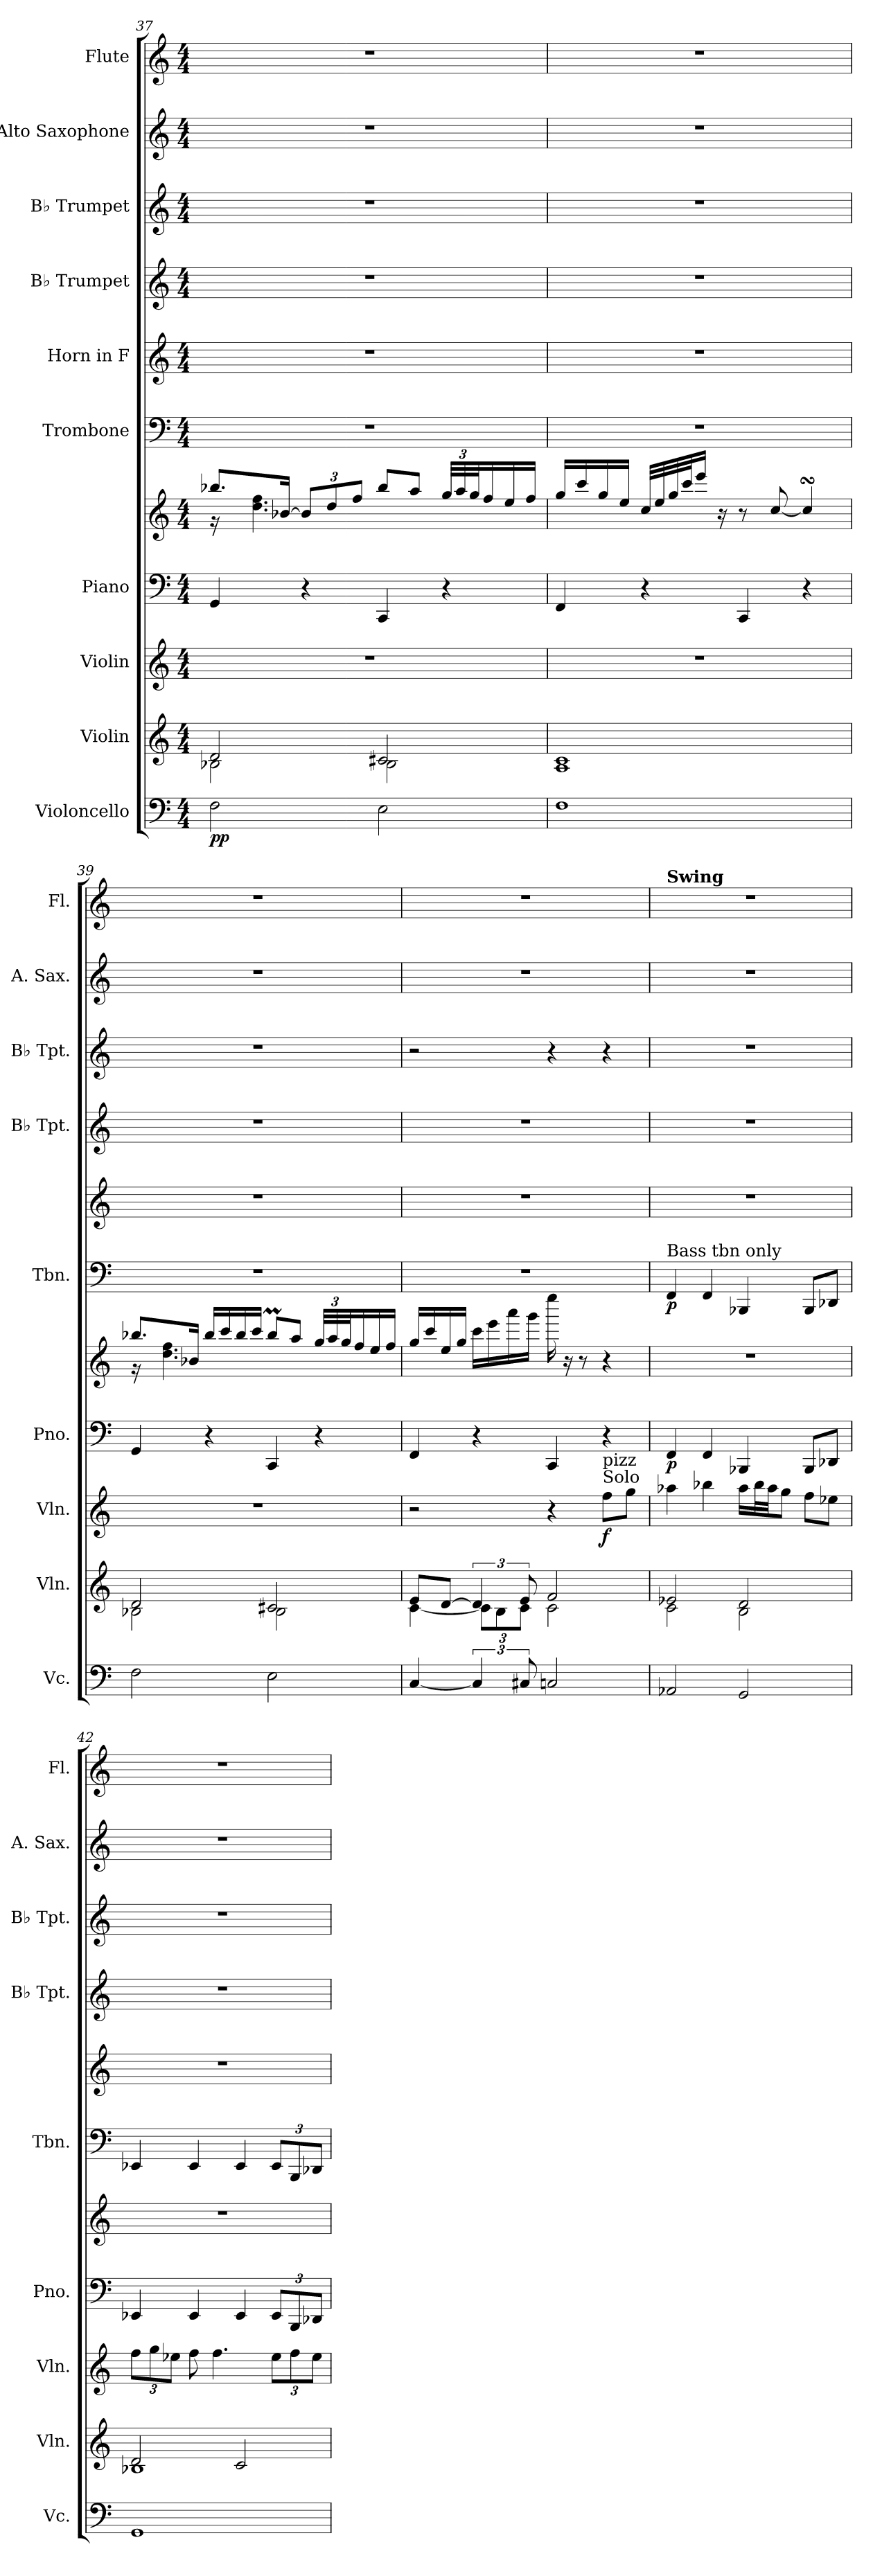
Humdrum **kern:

**kern	**dynam	**kern	**kern	**dynam	**kern	**kern	**dynam	**kern	**dynam	**kern	**kern	**kern	**kern	**kern
*part10	*part10	*part9	*part8	*part8	*part7	*part7	*part7	*part6	*part6	*part5	*part4	*part3	*part2	*part1
*staff11	*staff11	*staff10	*staff9	*staff9	*staff8	*staff7	*staff7/8	*staff6	*staff6	*staff5	*staff4	*staff3	*staff2	*staff1
*I"Violoncello	*	*I"Violin	*I"Violin	*	*I"Piano	*	*	*I"Trombone	*	*I"Horn in F	*I"B♭ Trumpet	*I"B♭ Trumpet	*I"Alto Saxophone	*I"Flute
*I'Vc.	*	*I'Vln.	*I'Vln.	*	*I'Pno.	*	*	*I'Tbn.	*	*	*I'B♭ Tpt.	*I'B♭ Tpt.	*I'A. Sax.	*I'Fl.
*clefF4	*	*clefG2	*clefG2	*	*clefF4	*clefG2	*	*clefF4	*	*clefG2	*clefG2	*clefG2	*clefG2	*clefG2
*	*	*	*	*	*	*	*	*	*	*ITrd4c7	*ITrd1c2	*ITrd1c2	*ITrd5c9	*
*k[]	*	*k[]	*k[]	*	*k[]	*k[]	*	*k[]	*	*k[b-]	*k[b-e-]	*k[b-e-]	*k[b-e-a-]	*k[]
*M4/4	*	*M4/4	*M4/4	*	*M4/4	*M4/4	*	*M4/4	*	*M4/4	*M4/4	*M4/4	*M4/4	*M4/4
=37	=37	=37	=37	=37	=37	=37	=37	=37	=37	=37	=37	=37	=37	=37
*	*	*^	*	*	*	*^	*	*	*	*	*	*	*	*
!	!LO:DY:b	!	!	!	!	!	!	!	!	!	!	!	!	!	!	!
2F\	pp	2d/	2B-X\	1r	.	4GG/	8.bb-X/L	16r	.	1r	.	1r	1r	1r	1r	1r
.	.	.	.	.	.	.	.	16ryy	.	.	.	.	.	.	.	.
.	.	.	.	.	.	.	.	4.dd\ 4.ff\	.	.	.	.	.	.	.	.
.	.	.	.	.	.	.	[16b-X/Jk	.	.	.	.	.	.	.	.	.
*	*	*	*	*	*	*	*Xbrackettup	*	*	*	*	*	*	*	*	*
.	.	.	.	.	.	4r	12b-/L]	.	.	.	.	.	.	.	.	.
.	.	.	.	.	.	.	12dd/	.	.	.	.	.	.	.	.	.
.	.	.	.	.	.	.	12ff/J	.	.	.	.	.	.	.	.	.
2E\	.	2c#X/	2B-\	.	.	4CC/	8bb-/L	2ryy	.	.	.	.	.	.	.	.
.	.	.	.	.	.	.	8aa/J	.	.	.	.	.	.	.	.	.
.	.	.	.	.	.	4r	48gg/LLL	.	.	.	.	.	.	.	.	.
.	.	.	.	.	.	.	48aa/	.	.	.	.	.	.	.	.	.
.	.	.	.	.	.	.	48gg/J	.	.	.	.	.	.	.	.	.
.	.	.	.	.	.	.	16ff/	.	.	.	.	.	.	.	.	.
.	.	.	.	.	.	.	16ee/	.	.	.	.	.	.	.	.	.
.	.	.	.	.	.	.	16ff/JJ	.	.	.	.	.	.	.	.	.
*	*	*	*	*	*	*	*v	*v	*	*	*	*	*	*	*	*
!!LO:PB:g=z
=38	=38	=38	=38	=38	=38	=38	=38	=38	=38	=38	=38	=38	=38	=38	=38
1F	.	1c	1A	1r	.	4FF/	16gg/LL	.	1r	.	1r	1r	1r	1r	1r
.	.	.	.	.	.	.	16ccc/	.	.	.	.	.	.	.	.
.	.	.	.	.	.	.	16gg/	.	.	.	.	.	.	.	.
.	.	.	.	.	.	.	16ee/JJ	.	.	.	.	.	.	.	.
.	.	.	.	.	.	4r	32cc/LLL	.	.	.	.	.	.	.	.
.	.	.	.	.	.	.	32ee/	.	.	.	.	.	.	.	.
.	.	.	.	.	.	.	32gg/	.	.	.	.	.	.	.	.
.	.	.	.	.	.	.	32ccc/J	.	.	.	.	.	.	.	.
.	.	.	.	.	.	.	16eee/JJ	.	.	.	.	.	.	.	.
.	.	.	.	.	.	.	16r	.	.	.	.	.	.	.	.
.	.	.	.	.	.	4CC/	8r	.	.	.	.	.	.	.	.
.	.	.	.	.	.	.	[8cc/	.	.	.	.	.	.	.	.
.	.	.	.	.	.	4r	4ccsSSs/]	.	.	.	.	.	.	.	.
=39	=39	=39	=39	=39	=39	=39	=39	=39	=39	=39	=39	=39	=39	=39	=39
*	*	*	*	*	*	*	*^	*	*	*	*	*	*	*	*
2F\	.	2d/	2B-X\	1r	.	4GG/	8.bb-X/L	16r	.	1r	.	1r	1r	1r	1r	1r
.	.	.	.	.	.	.	.	16ryy	.	.	.	.	.	.	.	.
.	.	.	.	.	.	.	.	4.dd\ 4.ff\	.	.	.	.	.	.	.	.
.	.	.	.	.	.	.	16b-X/Jk	.	.	.	.	.	.	.	.	.
.	.	.	.	.	.	4r	16bb-/LL	.	.	.	.	.	.	.	.	.
.	.	.	.	.	.	.	16ccc/	.	.	.	.	.	.	.	.	.
.	.	.	.	.	.	.	16bb-/	.	.	.	.	.	.	.	.	.
.	.	.	.	.	.	.	16ccc/JJ	.	.	.	.	.	.	.	.	.
2E\	.	2c#X/	2B-\	.	.	4CC/	8bb-M/L	2ryy	.	.	.	.	.	.	.	.
.	.	.	.	.	.	.	8aa/J	.	.	.	.	.	.	.	.	.
.	.	.	.	.	.	4r	48gg/LLL	.	.	.	.	.	.	.	.	.
.	.	.	.	.	.	.	48aa/	.	.	.	.	.	.	.	.	.
.	.	.	.	.	.	.	48gg/J	.	.	.	.	.	.	.	.	.
.	.	.	.	.	.	.	16ff/	.	.	.	.	.	.	.	.	.
.	.	.	.	.	.	.	16ee/	.	.	.	.	.	.	.	.	.
.	.	.	.	.	.	.	16ff/JJ	.	.	.	.	.	.	.	.	.
*	*	*	*	*	*	*	*v	*v	*	*	*	*	*	*	*	*
=40	=40	=40	=40	=40	=40	=40	=40	=40	=40	=40	=40	=40	=40	=40	=40
[4C/	.	8e/L	[4c\	2r	.	4FF/	16gg/LL	.	1r	.	1r	1r	2r	1r	1r
.	.	.	.	.	.	.	16ccc/	.	.	.	.	.	.	.	.
.	.	[8d/J	.	.	.	.	16ee/	.	.	.	.	.	.	.	.
.	.	.	.	.	.	.	16gg/JJ	.	.	.	.	.	.	.	.
*	*	*	*Xbrackettup	*	*	*	*	*	*	*	*	*	*	*	*
6C/]	.	6d/]	12c\L]	.	.	4r	16ccc\LL	.	.	.	.	.	.	.	.
.	.	.	.	.	.	.	16eee\	.	.	.	.	.	.	.	.
.	.	.	12B\	.	.	.	.	.	.	.	.	.	.	.	.
.	.	.	.	.	.	.	16aaa\	.	.	.	.	.	.	.	.
12C#X/	.	12e/	12c\J	.	.	.	.	.	.	.	.	.	.	.	.
.	.	.	.	.	.	.	16ggg\JJ	.	.	.	.	.	.	.	.
2Cn/	.	2f/	2c\	4r	.	4CC/	16eeee\	.	.	.	.	.	4r	.	.
.	.	.	.	.	.	.	16r	.	.	.	.	.	.	.	.
.	.	.	.	.	.	.	8r	.	.	.	.	.	.	.	.
!	!	!	!	!LO:TX:a:t=Solo	!	!	!	!	!	!	!	!	!	!	!
!	!	!	!	!LO:TX:a:t=pizz	!	!	!	!	!	!	!	!	!	!	!
!	!	!	!	!	!LO:DY:b	!	!	!	!	!	!	!	!	!	!
.	.	.	.	8ff\L	f	4r	4r	.	.	.	.	.	4r	.	.
.	.	.	.	8gg\J	.	.	.	.	.	.	.	.	.	.	.
!!LO:PB:g=z
=41	=41	=41	=41	=41	=41	=41	=41	=41	=41	=41	=41	=41	=41	=41	=41
!	!	!	!	!	!	!	!	!	!	!	!	!	!	!	!LO:TX:a:B:t=Swing
!	!	!	!	!	!	!	!	!	!LO:TX:a:t=Bass tbn only	!	!	!	!	!	!
!	!	!	!	!	!	!	!	!LO:DY:b=2	!	!LO:DY:b	!	!	!	!	!
2AA-X/	.	2e-X/	2c\	4aa-X\	.	4FF/	1r	p	4FF/	p	1r	1r	1r	1r	1r
.	.	.	.	4bb-X\	.	4FF/	.	.	4FF/	.	.	.	.	.	.
2GG/	.	2d/	2B\	16aa-\LL	.	4BBB-X/	.	.	4BBB-X/	.	.	.	.	.	.
.	.	.	.	32bb-\L	.	.	.	.	.	.	.	.	.	.	.
.	.	.	.	32aa-\JJ	.	.	.	.	.	.	.	.	.	.	.
.	.	.	.	8gg\J	.	.	.	.	.	.	.	.	.	.	.
.	.	.	.	8ff\L	.	8BBB-/L	.	.	8BBB-/L	.	.	.	.	.	.
.	.	.	.	8ee-X\J	.	8DD-X/J	.	.	8DD-X/J	.	.	.	.	.	.
=42	=42	=42	=42	=42	=42	=42	=42	=42	=42	=42	=42	=42	=42	=42	=42
*	*	*	*	*Xbrackettup	*	*	*	*	*	*	*	*	*	*	*
1GG	.	2d/	1B-X	12ff\L	.	4EE-X/	1r	.	4EE-X/	.	1r	1r	1r	1r	1r
.	.	.	.	12gg\	.	.	.	.	.	.	.	.	.	.	.
.	.	.	.	12ee-X\J	.	.	.	.	.	.	.	.	.	.	.
.	.	.	.	8ff\	.	4EE-/	.	.	4EE-/	.	.	.	.	.	.
.	.	.	.	4.ff\	.	.	.	.	.	.	.	.	.	.	.
.	.	2c/	.	.	.	4EE-/	.	.	4EE-/	.	.	.	.	.	.
*	*	*	*	*	*	*Xbrackettup	*	*	*Xbrackettup	*	*	*	*	*	*
.	.	.	.	12ee-\L	.	12EE-/L	.	.	12EE-/L	.	.	.	.	.	.
.	.	.	.	12ff\	.	12BBB/	.	.	12BBB/	.	.	.	.	.	.
.	.	.	.	12ee-\J	.	12DD-X/J	.	.	12DD-X/J	.	.	.	.	.	.
*	*	*v	*v	*	*	*	*	*	*	*	*	*	*	*	*
=	=	=	=	=	=	=	=	=	=	=	=	=	=	=
*-	*-	*-	*-	*-	*-	*-	*-	*-	*-	*-	*-	*-	*-	*-
